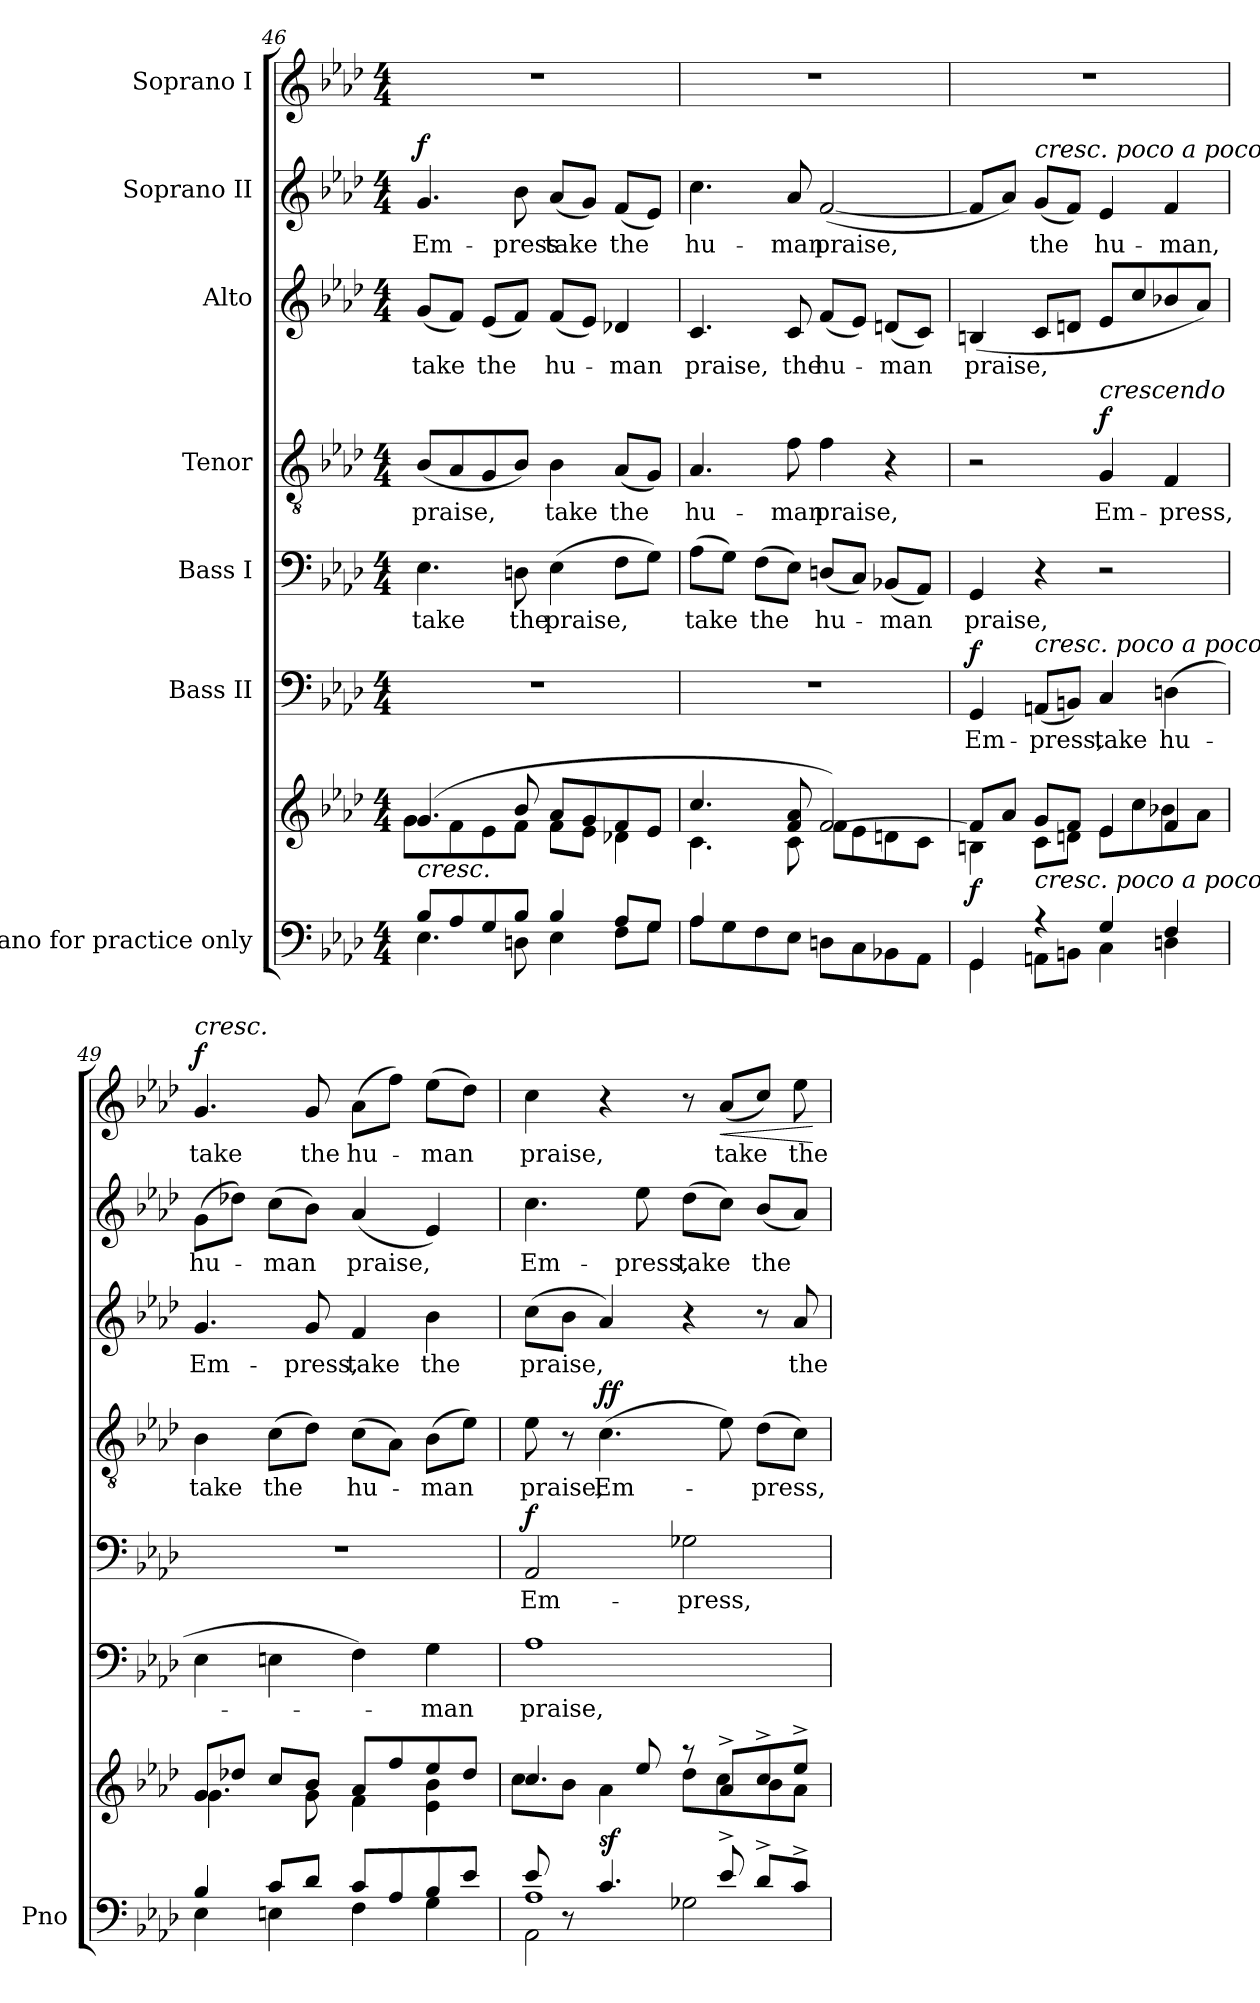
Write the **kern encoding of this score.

**kern	**kern	**dynam	**kern	**text	**dynam	**kern	**text	**dynam	**kern	**text	**dynam	**kern	**text	**kern	**text	**dynam	**kern	**text	**dynam
*part7	*part7	*part7	*part6	*part6	*part6	*part5	*part5	*part5	*part4	*part4	*part4	*part3	*part3	*part2	*part2	*part2	*part1	*part1	*part1
*staff8	*staff7	*staff7/8	*staff6	*staff6	*staff6	*staff5	*staff5	*staff5	*staff4	*staff4	*staff4	*staff3	*staff3	*staff2	*staff2	*staff2	*staff1	*staff1	*staff1
*I"Piano for practice only	*	*	*I"Bass II	*	*	*I"Bass I	*	*	*I"Tenor	*	*	*I"Alto	*	*I"Soprano II	*	*	*I"Soprano I	*	*
*I'Pno	*	*	*	*	*	*	*	*	*	*	*	*	*	*	*	*	*	*	*
*clefF4	*clefG2	*	*clefF4	*	*	*clefF4	*	*	*clefGv2	*	*	*clefG2	*	*clefG2	*	*	*clefG2	*	*
*k[b-e-a-d-]	*k[b-e-a-d-]	*	*k[b-e-a-d-]	*	*	*k[b-e-a-d-]	*	*	*k[b-e-a-d-]	*	*	*k[b-e-a-d-]	*	*k[b-e-a-d-]	*	*	*k[b-e-a-d-]	*	*
*M4/4	*M4/4	*	*M4/4	*	*	*M4/4	*	*	*M4/4	*	*	*M4/4	*	*M4/4	*	*	*M4/4	*	*
=46	=46	=46	=46	=46	=46	=46	=46	=46	=46	=46	=46	=46	=46	=46	=46	=46	=46	=46	=46
*^	*^	*	*	*	*	*	*	*	*	*	*	*	*	*	*	*	*	*	*
!	!	!LO:TX:b:i:t=cresc.	!	!	!	!	!	!	!	!	!	!	!	!	!	!	!	!	!	!	!
!	!	!	!	!	!	!	!	!	!LO:LY:b	!	!	!LO:LY:b	!	!	!LO:LY:b	!	!LO:LY:b	!LO:DY:a	!	!	!
8B-/L	4.E-\	(>4.g/	8g\L	.	1r	.	.	4.E-\	take	.	(<8B-/L	praise,	.	(<8g/L	take	4.g/	Em-	f	1r	.	.
8A-/	.	.	8f\	.	.	.	.	.	.	.	8A-/	.	.	8f/J)	.	.	.	.	.	.	.
!	!	!	!	!	!	!	!	!	!	!	!	!	!	!	!LO:LY:b	!	!	!	!	!	!
8G/	.	.	8e-\	.	.	.	.	.	.	.	8G/	.	.	(<8e-/L	the	.	.	.	.	.	.
!	!	!	!	!	!	!	!	!	!LO:LY:b	!	!	!	!	!	!	!	!LO:LY:b	!	!	!	!
8B-/J	8Dn\	8b-/	8f\J	.	.	.	.	8Dn\	the	.	8B-/J)	.	.	8f/J)	.	8b-\	-press	.	.	.	.
!	!	!	!	!	!	!	!	!	!LO:LY:b	!	!	!LO:LY:b	!	!	!LO:LY:b	!	!LO:LY:b	!	!	!	!
4B-/	4E-\	8a-/L	8f\L	.	.	.	.	(>4E-\	praise,	.	4B-\	take	.	(<8f/L	hu-	(<8a-/L	take	.	.	.	.
.	.	8g/	8e-\J	.	.	.	.	.	.	.	.	.	.	8e-/J)	.	8g/J)	.	.	.	.	.
!	!	!	!	!	!	!	!	!	!	!	!	!LO:LY:b	!	!	!LO:LY:b	!	!LO:LY:b	!	!	!	!
8A-/L	8F\L	8f/	4d-X\	.	.	.	.	8F\L	.	.	(<8A-/L	the	.	4d-X/	-man	(<8f/L	the	.	.	.	.
8G/J	8G\J	8e-/J	.	.	.	.	.	8G\J)	.	.	8G/J)	.	.	.	.	8e-/J)	.	.	.	.	.
=47	=47	=47	=47	=47	=47	=47	=47	=47	=47	=47	=47	=47	=47	=47	=47	=47	=47	=47	=47	=47	=47
!	!	!	!	!	!	!	!	!	!LO:LY:b	!	!	!LO:LY:b	!	!	!LO:LY:b	!	!LO:LY:b	!	!	!	!
4A-/	8A-\L	4.cc/	4.c\	.	1r	.	.	(>8A-\L	take	.	4.A-/	hu-	.	4.c/	praise,	4.cc\	hu-	.	1r	.	.
.	8G\	.	.	.	.	.	.	8G\J)	.	.	.	.	.	.	.	.	.	.	.	.	.
!	!	!	!	!	!	!	!	!	!LO:LY:b	!	!	!	!	!	!	!	!	!	!	!	!
4ryy	8F\	.	.	.	.	.	.	(>8F\L	the	.	.	.	.	.	.	.	.	.	.	.	.
!	!	!	!	!	!	!	!	!	!	!	!	!LO:LY:b	!	!	!LO:LY:b	!	!LO:LY:b	!	!	!	!
.	8E-\J	8f/ 8a-/	8c\	.	.	.	.	8E-\J)	.	.	8f\	-man	.	8c/	the	8a-/	-man	.	.	.	.
!	!	!	!	!	!	!	!	!	!LO:LY:b	!	!	!LO:LY:b	!	!	!LO:LY:b	!	!LO:LY:b	!	!	!	!
2ryy	8Dn\L	[2f/)	8f\L	.	.	.	.	(<8Dn/L	hu-	.	4f\	praise,	.	(<8f/L	hu-	(<[2f/	praise,	.	.	.	.
.	8C\	.	8e-\	.	.	.	.	8C/J)	.	.	.	.	.	8e-/J)	.	.	.	.	.	.	.
!	!	!	!	!	!	!	!	!	!LO:LY:b	!	!	!	!	!	!LO:LY:b	!	!	!	!	!	!
.	8BB-X\	.	8dn\	.	.	.	.	(<8BB-X/L	-man	.	4r	.	.	(<8dn/L	-man	.	.	.	.	.	.
.	8AA-\J	.	8c\J	.	.	.	.	8AA-/J)	.	.	.	.	.	8c/J)	.	.	.	.	.	.	.
=48	=48	=48	=48	=48	=48	=48	=48	=48	=48	=48	=48	=48	=48	=48	=48	=48	=48	=48	=48	=48	=48
!	!	!	!	!LO:DY:b	!	!LO:LY:b	!LO:DY:a	!	!LO:LY:b	!	!	!	!	!	!LO:LY:b	!	!	!	!	!	!
4GG/	4GG\	8f/L]	4Bn\	f	4GG/	Em-	f	4GG/	praise,	.	2r	.	.	(<4Bn/	praise,	8f/L]	.	.	1r	.	.
.	.	8a-/J	.	.	.	.	.	.	.	.	.	.	.	.	.	8a-/J)	.	.	.	.	.
!	!	!	!	!	!	!	!	!	!	!	!	!	!	!	!	!LO:TX:a:i:t=cresc. poco a poco	!	!	!	!	!
!	!	!	!	!	!LO:TX:a:i:t=cresc. poco a poco	!	!	!	!	!	!	!	!	!	!	!	!	!	!	!	!
!	!	!LO:TX:b:i:t=cresc. poco a poco	!	!	!	!	!	!	!	!	!	!	!	!	!	!	!	!	!	!	!
!	!	!	!	!	!	!LO:LY:b	!	!	!	!	!	!	!	!	!	!	!LO:LY:b	!	!	!	!
4r	8AAn\L	8g/L	8c\L	.	(<8AAn/L	-press,	.	4r	.	.	.	.	.	8c/L	.	(<8g/L	the	.	.	.	.
.	8BBn\J	8f/J	8dn\J	.	8BBn/J)	.	.	.	.	.	.	.	.	8dn/J	.	8f/J)	.	.	.	.	.
!	!	!	!	!	!	!	!	!	!	!	!LO:TX:a:i:t=crescendo	!	!	!	!	!	!	!	!	!	!
!	!	!	!	!	!	!LO:LY:b	!	!	!	!	!	!LO:LY:b	!LO:DY:a	!	!	!	!LO:LY:b	!	!	!	!
4G/	4C\	4e-/	8e-\L	.	4C/	take	.	2r	.	.	4G/	Em-	f	8e-/L	.	4e-/	hu-	.	.	.	.
.	.	.	8cc\	.	.	.	.	.	.	.	.	.	.	8cc/	.	.	.	.	.	.	.
!	!	!	!	!	!	!LO:LY:b	!	!	!	!	!	!LO:LY:b	!	!	!	!	!LO:LY:b	!	!	!	!
4F/	4Dn\	4f/	8b-X\	.	(>4Dn\	hu-	.	.	.	.	4F/	-press,	.	8b-X/	.	4f/	-man,	.	.	.	.
.	.	.	8a-\J	.	.	.	.	.	.	.	.	.	.	8a-/J)	.	.	.	.	.	.	.
!!LO:LB:g=z
=49	=49	=49	=49	=49	=49	=49	=49	=49	=49	=49	=49	=49	=49	=49	=49	=49	=49	=49	=49	=49	=49
!	!	!	!	!	!	!	!	!	!	!	!	!	!	!	!	!	!	!	!LO:TX:a:i:t=cresc.	!	!
!	!	!	!	!	!	!	!	!	!	!	!	!LO:LY:b	!	!	!LO:LY:b	!	!LO:LY:b	!	!	!LO:LY:b	!LO:DY:a
4B-/	4E-\	8g/L	4.g\	.	4E-\	.	.	1r	.	.	4B-\	take	.	4.g/	Em-	(>8g\L	hu-	.	4.g/	take	f
.	.	8dd-X/J	.	.	.	.	.	.	.	.	.	.	.	.	.	8dd-X\J)	.	.	.	.	.
!	!	!	!	!	!	!	!	!	!	!	!	!LO:LY:b	!	!	!	!	!LO:LY:b	!	!	!	!
8c/L	4En\	8cc/L	.	.	4En\	.	.	.	.	.	(>8c\L	the	.	.	.	(>8cc\L	-man	.	.	.	.
!	!	!	!	!	!	!	!	!	!	!	!	!	!	!	!LO:LY:b	!	!	!	!	!LO:LY:b	!
8d-/J	.	8b-/J	8g\	.	.	.	.	.	.	.	8d-\J)	.	.	8g/	-press,	8b-\J)	.	.	8g/	the	.
!	!	!	!	!	!	!	!	!	!	!	!	!LO:LY:b	!	!	!LO:LY:b	!	!LO:LY:b	!	!	!LO:LY:b	!
8c/L	4F\	8a-/L	4f\	.	4F\)	.	.	.	.	.	(>8c\L	hu-	.	4f/	take	(<4a-/	praise,	.	(>8a-\L	hu-	.
8A-/	.	8ff/	.	.	.	.	.	.	.	.	8A-\J)	.	.	.	.	.	.	.	8ff\J)	.	.
!	!	!	!	!	!	!LO:LY:b	!	!	!	!	!	!LO:LY:b	!	!	!LO:LY:b	!	!	!	!	!LO:LY:b	!
8B-/	4G\	8ee-/	4e-\ 4b-\	.	4G\	-man	.	.	.	.	(>8B-\L	-man	.	4b-\	the	4e-/)	.	.	(>8ee-\L	-man	.
8e-/J	.	8dd-/J	.	.	.	.	.	.	.	.	8e-\J)	.	.	.	.	.	.	.	8dd-\J)	.	.
=50	=50	=50	=50	=50	=50	=50	=50	=50	=50	=50	=50	=50	=50	=50	=50	=50	=50	=50	=50	=50	=50
*	*^	*	*	*	*	*	*	*	*	*	*	*	*	*	*	*	*	*	*	*	*
!	!	!	!	!	!	!	!LO:LY:b	!	!	!LO:LY:b	!LO:DY:a	!	!LO:LY:b	!	!	!LO:LY:b	!	!LO:LY:b	!	!	!LO:LY:b	!
8e-/	2AA-\	1A-	4.cc/	8cc\L	.	1A-	praise,	.	2AA-/	Em-	f	8e-\	praise,	.	(>8cc\L	praise,	4.cc\	Em-	.	4cc\	praise,	.
8r	.	.	.	8b-\J	.	.	.	.	.	.	.	8r	.	.	8b-\J	.	.	.	.	.	.	.
!	!	!	!	!	!LO:DY:b	!	!	!	!	!	!	!	!LO:LY:b	!LO:DY:a	!	!	!	!	!	!	!	!
4.c/	.	.	.	4a-\	sf	.	.	.	.	.	.	(>4.c\	Em-	ff	4a-/)	.	.	.	.	4r	.	.
!	!	!	!	!	!	!	!	!	!	!	!	!	!	!	!	!	!	!LO:LY:b	!	!	!	!
.	.	.	8ee-/	.	.	.	.	.	.	.	.	.	.	.	.	.	8ee-\	-press,	.	.	.	.
!	!	!	!	!	!	!	!	!	!	!LO:LY:b	!	!	!	!	!	!	!	!LO:LY:b	!	!	!	!
.	2G-X\	.	8r	8dd-\L	.	.	.	.	2G-X\	-press,	.	.	.	.	4r	.	(>8dd-\L	take	.	8r	.	.
!	!	!	!	!	!	!	!	!	!	!	!	!	!	!	!	!	!	!	!	!	!LO:LY:b	!LO:HP:b
8e-^/	.	.	8a-^/L	8cc\	.	.	.	.	.	.	.	8e-\)	.	.	.	.	8cc\J)	.	.	(<8a-/L	take	<
!	!	!	!	!	!	!	!	!	!	!	!	!	!LO:LY:b	!	!	!	!	!LO:LY:b	!	!	!	!
8d-^/L	.	.	8cc^/	8b-\	.	.	.	.	.	.	.	(>8d-\L	-press,	.	8r	.	(<8b-/L	the	.	8cc/J)	.	.
!	!	!	!	!	!	!	!	!	!	!	!	!	!	!	!	!LO:LY:b	!	!	!	!	!LO:LY:b	!
8c^/J	.	.	8ee-^/J	8a-\J	.	.	.	.	.	.	.	8c\J)	.	.	8a-/	the	8a-/J)	.	.	8ee-\	the	.
*v	*v	*v	*	*	*	*	*	*	*	*	*	*	*	*	*	*	*	*	*	*	*	*
*	*v	*v	*	*	*	*	*	*	*	*	*	*	*	*	*	*	*	*	*	*
.	.	.	.	.	.	.	.	.	.	.	.	.	.	.	.	.	.	.	[
=	=	=	=	=	=	=	=	=	=	=	=	=	=	=	=	=	=	=	=
*-	*-	*-	*-	*-	*-	*-	*-	*-	*-	*-	*-	*-	*-	*-	*-	*-	*-	*-	*-
